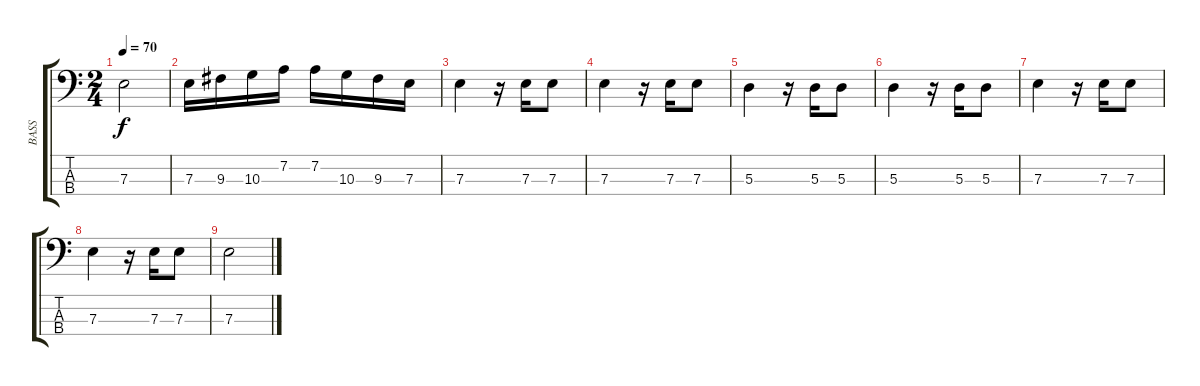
\track ("BASS" "BASS") {instrument electricbassfinger}
\staff {score tabs}
\tuning (G2 D2 A1 E1) {hide}
\ts (2 4)
\tempo 70
\clef f4
\ks c
7.3.2{dy f} |
7.3.16 9.3.16 10.3.16 7.2.16 7.2.16 10.3.16 9.3.16 7.3.16 |
7.3.4 r.16 7.3.16 7.3.8 |
7.3.4 r.16 7.3.16 7.3.8 |
5.3.4 r.16 5.3.16 5.3.8 |
5.3.4 r.16 5.3.16 5.3.8 |
7.3.4 r.16 7.3.16 7.3.8 |
7.3.4 r.16 7.3.16 7.3.8 |
7.3.2
